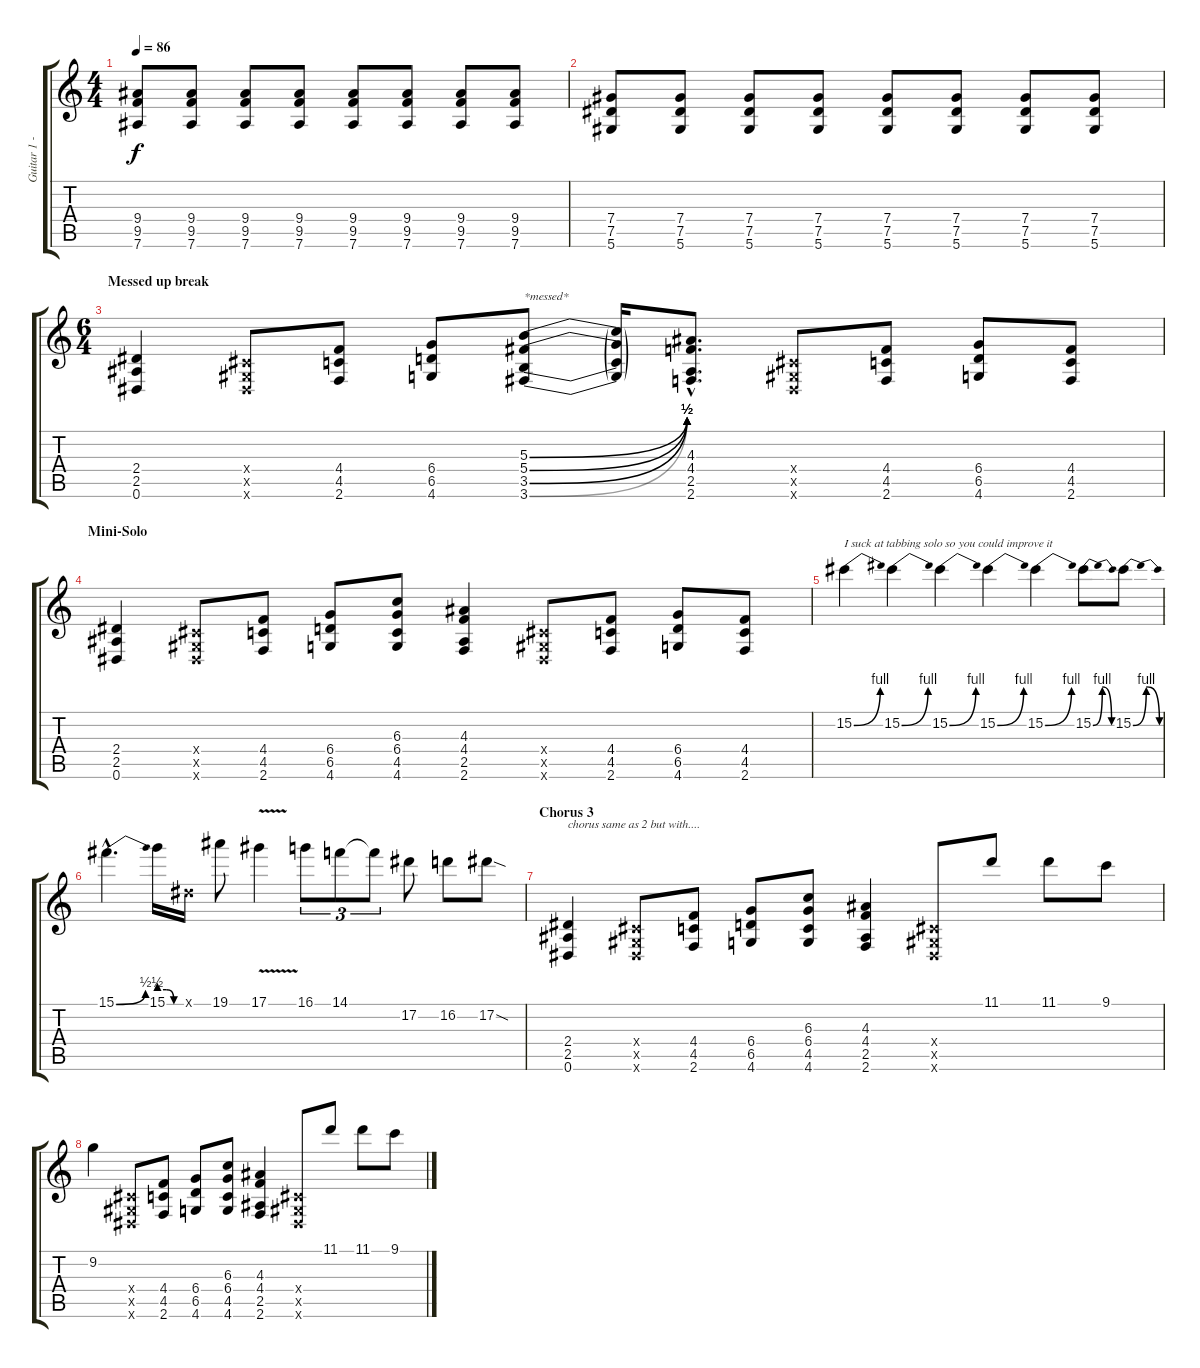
\track ("Guitar 1 - Eb" "Guitar 1 -") {instrument distortionguitar}
\staff {score tabs}
\tuning (Eb4 Bb3 Gb3 Db3 Ab2 Eb2) {hide}
\ts (4 4)
\tempo 86
\clef g2
\ks c
(9.4 9.5 7.6).8{dy f} (9.4 9.5 7.6).8 (9.4 9.5 7.6).8 (9.4 9.5 7.6).8 (9.4 9.5 7.6).8 (9.4 9.5 7.6).8 (9.4 9.5 7.6).8 (9.4 9.5 7.6).8 |
(7.4 7.5 5.6).8 (7.4 7.5 5.6).8 (7.4 7.5 5.6).8 (7.4 7.5 5.6).8 (7.4 7.5 5.6).8 (7.4 7.5 5.6).8 (7.4 7.5 5.6).8 (7.4 7.5 5.6).8 |
\ts (6 4)
\section ("" "Messed up break")
(2.4 2.5 0.6).4 (0.4{x} 0.5{x} 0.6{x}).8 (4.4 4.5 2.6).8 (6.4 6.5 4.6).8 (5.3{be (bend 0 0 60 2)} 5.4{be (bend 0 0 60 2)} 3.5{be (bend 0 0 60 2)} 3.6{be (bend 0 0 60 2)}).8{txt "*messed*"} (5.3{t} 5.4{t} 3.5{t} 3.6{t}).16 (4.3{hac} 4.4{hac} 2.5{hac} 2.6{hac}).8{d} (0.4{x} 0.5{x} 0.6{x}).8 (4.4 4.5 2.6).8 (6.4 6.5 4.6).8 (4.4 4.5 2.6).8 |
\section ("" "Mini-Solo")
(2.4 2.5 0.6).4 (0.4{x} 0.5{x} 0.6{x}).8 (4.4 4.5 2.6).8 (6.4 6.5 4.6).8 (6.3 6.4 4.5 4.6).8 (4.3 4.4 2.5 2.6).4 (0.4{x} 0.5{x} 0.6{x}).8 (4.4 4.5 2.6).8 (6.4 6.5 4.6).8 (4.4 4.5 2.6).8 |
15.2{be (bend 0 0 60 4)}.4{txt "I suck at tabbing solo so you could improve it"} 15.2{be (bend 0 0 60 4)}.4 15.2{be (bend 0 0 60 4)}.4 15.2{be (bend 0 0 60 4)}.4 15.2{be (bend 0 0 60 4)}.4 15.2{be (bendrelease 0 0 5 4 45 4 60 0)}.8 15.2{be (bendrelease 0 0 5 4 45 4 60 0)}.8 |
15.1{be (bend 0 0 60 2) hac}.4{d} 15.1{be (custom 0 2 20 2 40 0 60 0)}.16 0.1{x}.16 19.1.8 17.1{v}.4 16.1.8{tu (3 2)} 14.1.8{tu (3 2)} 14.1{t}.8{tu (3 2)} 17.2.8 16.2.8 17.2{sod}.8 |
\section ("" "Chorus 3")
(2.4 2.5 0.6).4{txt "chorus same as 2 but with...."} (0.4{x} 0.5{x} 0.6{x}).8 (4.4 4.5 2.6).8 (6.4 6.5 4.6).8 (6.3 6.4 4.5 4.6).8 (4.3 4.4 2.5 2.6).4 (0.4{x} 0.5{x} 0.6{x}).8 11.1.8 11.1.8 9.1.8 |
9.2.4 (0.4{x} 0.5{x} 0.6{x}).8 (4.4 4.5 2.6).8 (6.4 6.5 4.6).8 (6.3 6.4 4.5 4.6).8 (4.3 4.4 2.5 2.6).4 (0.4{x} 0.5{x} 0.6{x}).8 11.1.8 11.1.8 9.1.8
